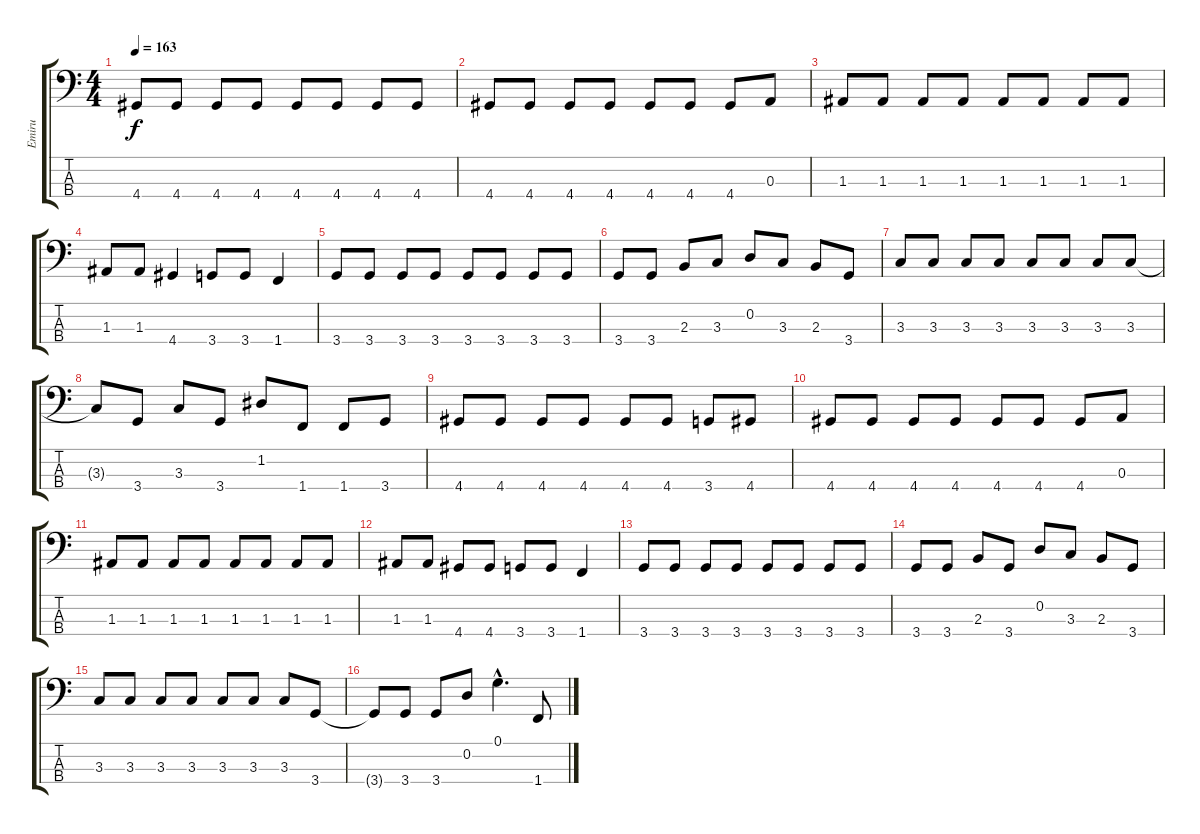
\track ("Emiru" "Emiru") {instrument electricbasspick}
\staff {score tabs}
\tuning (G2 D2 A1 E1) {hide}
\ts (4 4)
\tempo 163
\clef f4
\ks c
4.4.8{dy f} 4.4.8 4.4.8 4.4.8 4.4.8 4.4.8 4.4.8 4.4.8 |
4.4.8 4.4.8 4.4.8 4.4.8 4.4.8 4.4.8 4.4.8 0.3.8 |
1.3.8 1.3.8 1.3.8 1.3.8 1.3.8 1.3.8 1.3.8 1.3.8 |
1.3.8 1.3.8 4.4.4 3.4.8 3.4.8 1.4.4 |
3.4.8 3.4.8 3.4.8 3.4.8 3.4.8 3.4.8 3.4.8 3.4.8 |
3.4.8 3.4.8 2.3.8 3.3.8 0.2.8 3.3.8 2.3.8 3.4.8 |
3.3.8 3.3.8 3.3.8 3.3.8 3.3.8 3.3.8 3.3.8 3.3.8 |
3.3{t}.8 3.4.8 3.3.8 3.4.8 1.2.8 1.4.8 1.4.8 3.4.8 |
4.4.8 4.4.8 4.4.8 4.4.8 4.4.8 4.4.8 3.4.8 4.4.8 |
4.4.8 4.4.8 4.4.8 4.4.8 4.4.8 4.4.8 4.4.8 0.3.8 |
1.3.8 1.3.8 1.3.8 1.3.8 1.3.8 1.3.8 1.3.8 1.3.8 |
1.3.8 1.3.8 4.4.8 4.4.8 3.4.8 3.4.8 1.4.4 |
3.4.8 3.4.8 3.4.8 3.4.8 3.4.8 3.4.8 3.4.8 3.4.8 |
3.4.8 3.4.8 2.3.8 3.4.8 0.2.8 3.3.8 2.3.8 3.4.8 |
3.3.8 3.3.8 3.3.8 3.3.8 3.3.8 3.3.8 3.3.8 3.4.8 |
3.4{t}.8 3.4.8 3.4.8 0.2.8 0.1{hac}.4{d} 1.4.8
